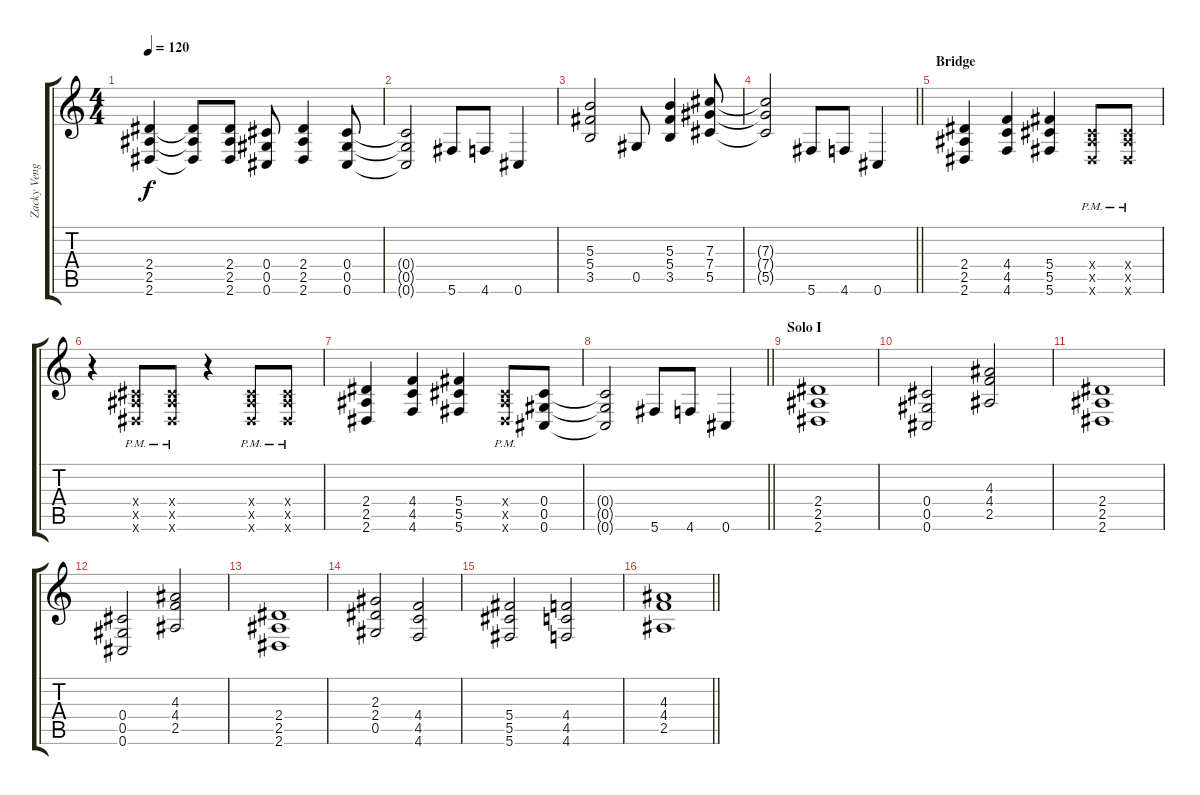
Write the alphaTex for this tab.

\track ("Zacky Vengeance" "Zacky Veng") {instrument distortionguitar}
\staff {score tabs}
\tuning (Eb4 Bb3 Gb3 Db3 Ab2 Db2) {hide}
\ts (4 4)
\tempo 120
\clef g2
\ks c
(2.4 2.5 2.6).4{dy f} (2.4{t} 2.5{t} 2.6{t}).8 (2.4 2.5 2.6).8 (0.4 0.5 0.6).8 (2.4 2.5 2.6).4 (0.4 0.5 0.6).8 |
(0.4{t} 0.5{t} 0.6{t}).2 5.6.8 4.6.8 0.6.4 |
(5.3 5.4 3.5).2 0.5.8 (5.3 5.4 3.5).4 (7.3 7.4 5.5).8 |
\barLineRight lightlight
(7.3{t} 7.4{t} 5.5{t}).2 5.6.8 4.6.8 0.6.4 |
\section ("" "Bridge")
(2.4 2.5 2.6).4 (4.4 4.5 4.6).4 (5.4 5.5 5.6).4 (0.4{x} 2.5{pm x} 2.6{pm x}).8 (0.4{x} 2.5{pm x} 2.6{pm x}).8 |
r.4 (0.4{x} 2.5{pm x} 2.6{pm x}).8 (0.4{x} 2.5{pm x} 2.6{pm x}).8 r.4 (0.4{x} 2.5{pm x} 2.6{pm x}).8 (0.4{x} 2.5{pm x} 2.6{pm x}).8 |
(2.4 2.5 2.6).4 (4.4 4.5 4.6).4 (5.4 5.5 5.6).4 (0.4{x} 2.5{pm x} 2.6{pm x}).8 (0.4 0.5 0.6).8 |
\barLineRight lightlight
(0.4{t} 0.5{t} 0.6{t}).2 5.6.8 4.6.8 0.6.4 |
\section ("" "Solo I")
(2.4 2.5 2.6).1 |
(0.4 0.5 0.6).2 (4.3 4.4 2.5).2 |
(2.4 2.5 2.6).1 |
(0.4 0.5 0.6).2 (4.3 4.4 2.5).2 |
(2.4 2.5 2.6).1 |
(2.3 2.4 0.5).2 (4.4 4.5 4.6).2 |
(5.4 5.5 5.6).2 (4.4 4.5 4.6).2 |
\barLineRight lightlight
(4.3 4.4 2.5).1
